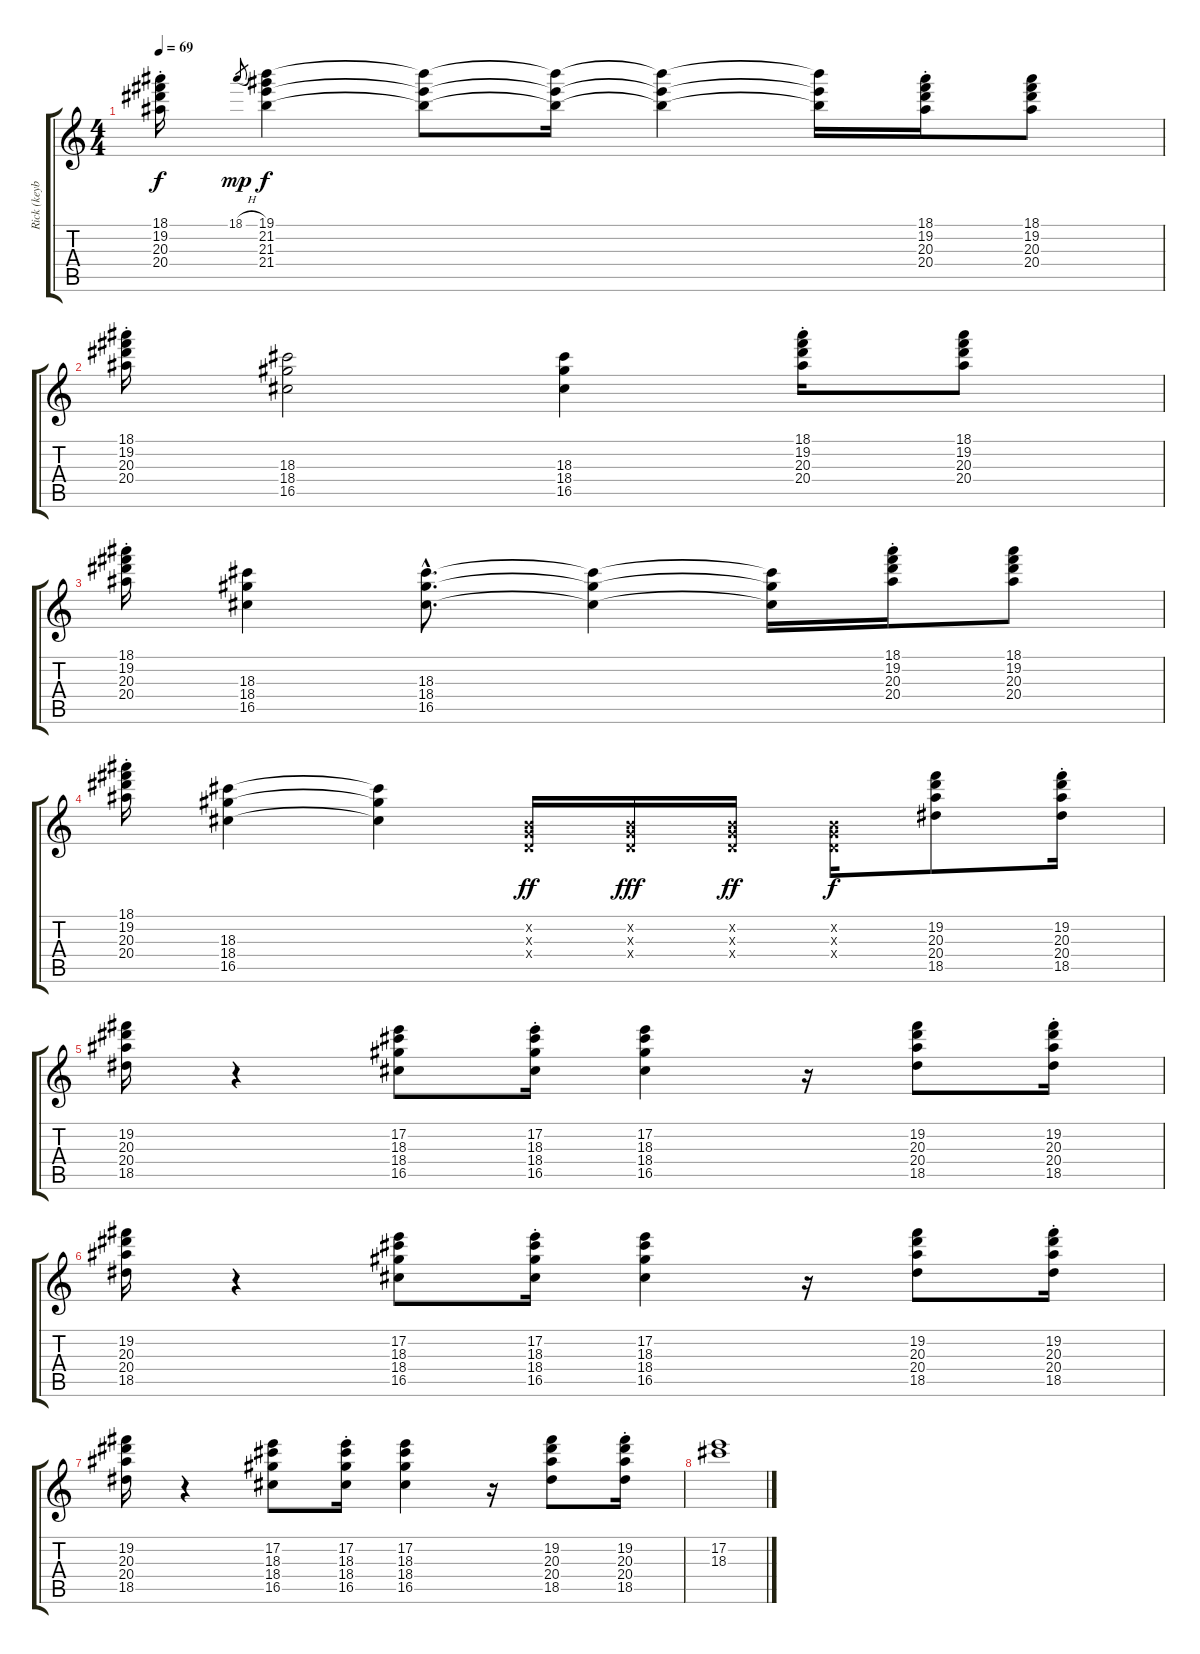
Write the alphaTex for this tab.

\track ("Rick (keyboard 1 - up.manual)" "Rick (keyb") {instrument drawbarorgan}
\staff {score tabs}
\tuning (E5 B4 G4 D4 A3 E3) {hide}
\ts (4 4)
\tempo 69
\clef g2
\ks c
(18.1{st} 19.2{st} 20.3{st} 20.4{st}).16{dy f} 18.1{h}.8{gr dy mp} (19.1 21.2 21.3 21.4).4{dy f} (19.1{t} 21.3{t} 21.4{t}).8 (19.1{t} 21.3{t} 21.4{t}).16 (19.1{t} 21.3{t} 21.4{t}).4 (19.1{t} 21.3{t} 21.4{t}).16 (18.1{st} 19.2{st} 20.3{st} 20.4{st}).16 (18.1 19.2 20.3 20.4).8 |
(18.1{st} 19.2{st} 20.3{st} 20.4{st}).16 (18.3 18.4 16.5).2 (18.3 18.4 16.5).4 (18.1{st} 19.2{st} 20.3{st} 20.4{st}).16 (18.1 19.2 20.3 20.4).8 |
(18.1{st} 19.2{st} 20.3{st} 20.4{st}).16 (18.3 18.4 16.5).4 (18.3{hac} 18.4{hac} 16.5{hac}).8{d} (18.3{t} 18.4{t} 16.5{t}).4 (18.3{t} 18.4{t} 16.5{t}).16 (18.1{st} 19.2{st} 20.3{st} 20.4{st}).16 (18.1 19.2 20.3 20.4).8 |
(18.1{st} 19.2{st} 20.3{st} 20.4{st}).16 (18.3 18.4 16.5).4 (18.3{t} 18.4{t} 16.5{t}).4 (0.2{x} 0.3{x} 0.4{x}).16{dy ff} (0.2{x} 0.3{x} 0.4{x}).16{dy fff} (0.2{x} 0.3{x} 0.4{x}).16{dy ff} (0.2{x} 0.3{x} 0.4{x}).16{dy f} (19.2 20.3 20.4 18.5).8 (19.2{st} 20.3{st} 20.4{st} 18.5{st}).16 |
(19.2 20.3 20.4 18.5).16 r.4 (17.2 18.3 18.4 16.5).8 (17.2{st} 18.3{st} 18.4{st} 16.5{st}).16 (17.2 18.3 18.4 16.5).4 r.16 (19.2 20.3 20.4 18.5).8 (19.2{st} 20.3{st} 20.4{st} 18.5).16 |
(19.2 20.3 20.4 18.5).16 r.4 (17.2 18.3 18.4 16.5).8 (17.2{st} 18.3{st} 18.4{st} 16.5{st}).16 (17.2 18.3 18.4 16.5).4 r.16 (19.2 20.3 20.4 18.5).8 (19.2{st} 20.3{st} 20.4{st} 18.5).16 |
(19.2 20.3 20.4 18.5).16 r.4 (17.2 18.3 18.4 16.5).8 (17.2{st} 18.3{st} 18.4{st} 16.5{st}).16 (17.2 18.3 18.4 16.5).4 r.16 (19.2 20.3 20.4 18.5).8 (19.2{st} 20.3{st} 20.4{st} 18.5).16 |
(17.2 18.3).1
